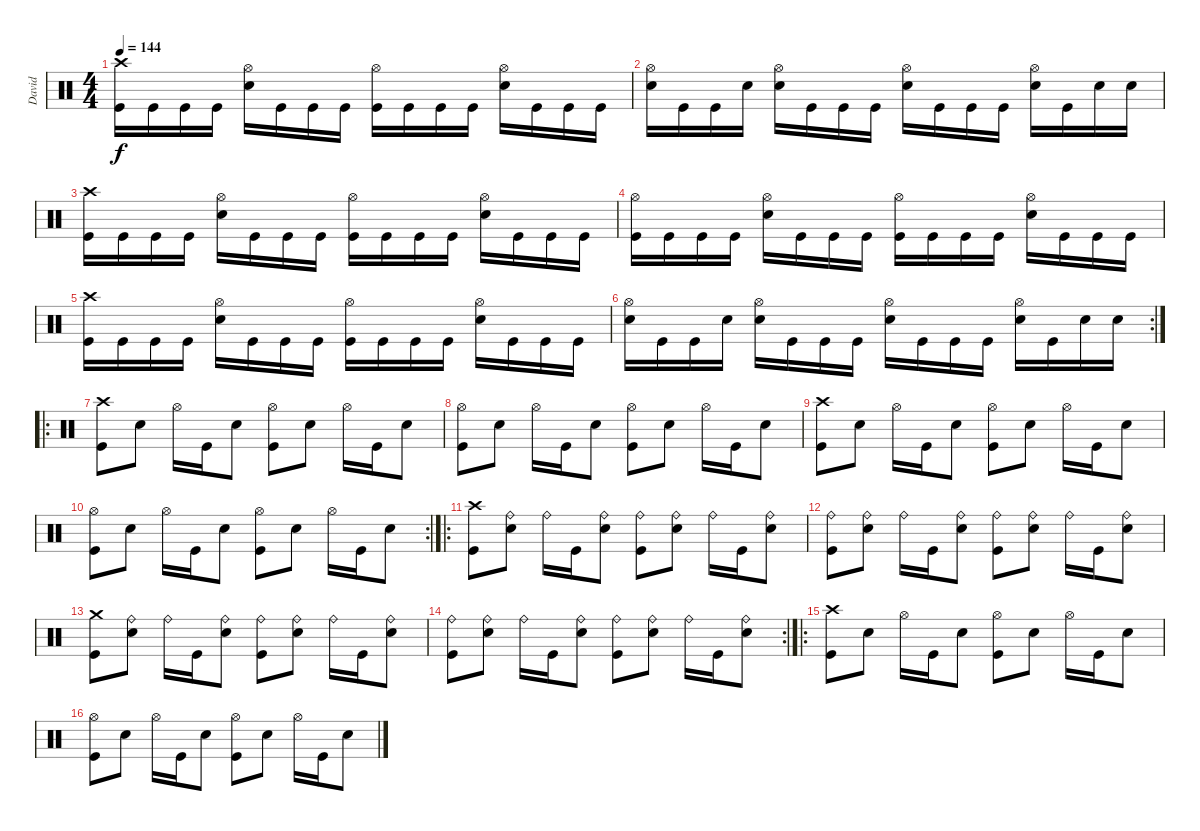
\track ("David" "David") {instrument percussion}
\staff {score}
\articulation defaults
\ts (4 4)
\tempo 144
\clef neutral
\ks c
("Crash high (hit)" "Kick (hit)").16{dy f} "Kick (hit)".16 "Kick (hit)".16 "Kick (hit)".16 ("Hi-Hat (open)" "Electric Snare (hit)").16 "Kick (hit)".16 "Kick (hit)".16 "Kick (hit)".16 ("Hi-Hat (open)" "Kick (hit)").16 "Kick (hit)".16 "Kick (hit)".16 "Kick (hit)".16 ("Hi-Hat (open)" "Electric Snare (hit)").16 "Kick (hit)".16 "Kick (hit)".16 "Kick (hit)".16 |
("Hi-Hat (open)" "Electric Snare (hit)").16 "Kick (hit)".16 "Kick (hit)".16 "Electric Snare (hit)".16 ("Hi-Hat (open)" "Electric Snare (hit)").16 "Kick (hit)".16 "Kick (hit)".16 "Kick (hit)".16 ("Hi-Hat (open)" "Electric Snare (hit)").16 "Kick (hit)".16 "Kick (hit)".16 "Kick (hit)".16 ("Hi-Hat (open)" "Electric Snare (hit)").16 "Kick (hit)".16 "Electric Snare (hit)".16 "Electric Snare (hit)".16 |
("Crash high (hit)" "Kick (hit)").16 "Kick (hit)".16 "Kick (hit)".16 "Kick (hit)".16 ("Hi-Hat (open)" "Electric Snare (hit)").16 "Kick (hit)".16 "Kick (hit)".16 "Kick (hit)".16 ("Hi-Hat (open)" "Kick (hit)").16 "Kick (hit)".16 "Kick (hit)".16 "Kick (hit)".16 ("Hi-Hat (open)" "Electric Snare (hit)").16 "Kick (hit)".16 "Kick (hit)".16 "Kick (hit)".16 |
("Hi-Hat (open)" "Kick (hit)").16 "Kick (hit)".16 "Kick (hit)".16 "Kick (hit)".16 ("Hi-Hat (open)" "Electric Snare (hit)").16 "Kick (hit)".16 "Kick (hit)".16 "Kick (hit)".16 ("Hi-Hat (open)" "Kick (hit)").16 "Kick (hit)".16 "Kick (hit)".16 "Kick (hit)".16 ("Hi-Hat (open)" "Electric Snare (hit)").16 "Kick (hit)".16 "Kick (hit)".16 "Kick (hit)".16 |
("Crash high (hit)" "Kick (hit)").16 "Kick (hit)".16 "Kick (hit)".16 "Kick (hit)".16 ("Hi-Hat (open)" "Electric Snare (hit)").16 "Kick (hit)".16 "Kick (hit)".16 "Kick (hit)".16 ("Hi-Hat (open)" "Kick (hit)").16 "Kick (hit)".16 "Kick (hit)".16 "Kick (hit)".16 ("Hi-Hat (open)" "Electric Snare (hit)").16 "Kick (hit)".16 "Kick (hit)".16 "Kick (hit)".16 |
\rc 2
("Hi-Hat (open)" "Electric Snare (hit)").16 "Kick (hit)".16 "Kick (hit)".16 "Electric Snare (hit)".16 ("Hi-Hat (open)" "Electric Snare (hit)").16 "Kick (hit)".16 "Kick (hit)".16 "Kick (hit)".16 ("Hi-Hat (open)" "Electric Snare (hit)").16 "Kick (hit)".16 "Kick (hit)".16 "Kick (hit)".16 ("Hi-Hat (open)" "Electric Snare (hit)").16 "Kick (hit)".16 "Electric Snare (hit)".16 "Electric Snare (hit)".16 |
\ro
("Crash high (hit)" "Kick (hit)").8 "Electric Snare (hit)".8 "Hi-Hat (open)".16 "Kick (hit)".16 "Electric Snare (hit)".8 ("Hi-Hat (open)" "Kick (hit)").8 "Electric Snare (hit)".8 "Hi-Hat (open)".16 "Kick (hit)".16 "Electric Snare (hit)".8 |
("Hi-Hat (open)" "Kick (hit)").8 "Electric Snare (hit)".8 "Hi-Hat (open)".16 "Kick (hit)".16 "Electric Snare (hit)".8 ("Hi-Hat (open)" "Kick (hit)").8 "Electric Snare (hit)".8 "Hi-Hat (open)".16 "Kick (hit)".16 "Electric Snare (hit)".8 |
("Crash high (hit)" "Kick (hit)").8 "Electric Snare (hit)".8 "Hi-Hat (open)".16 "Kick (hit)".16 "Electric Snare (hit)".8 ("Hi-Hat (open)" "Kick (hit)").8 "Electric Snare (hit)".8 "Hi-Hat (open)".16 "Kick (hit)".16 "Electric Snare (hit)".8 |
\rc 2
("Hi-Hat (open)" "Kick (hit)").8 "Electric Snare (hit)".8 "Hi-Hat (open)".16 "Kick (hit)".16 "Electric Snare (hit)".8 ("Hi-Hat (open)" "Kick (hit)").8 "Electric Snare (hit)".8 "Hi-Hat (open)".16 "Kick (hit)".16 "Electric Snare (hit)".8 |
\ro
("Crash high (hit)" "Kick (hit)").8 ("Ride (bell)" "Electric Snare (hit)").8 "Ride (bell)".16 "Kick (hit)".16 ("Ride (bell)" "Electric Snare (hit)").8 ("Ride (bell)" "Kick (hit)").8 ("Ride (bell)" "Electric Snare (hit)").8 "Ride (bell)".16 "Kick (hit)".16 ("Ride (bell)" "Electric Snare (hit)").8 |
("Ride (bell)" "Kick (hit)").8 ("Ride (bell)" "Electric Snare (hit)").8 "Ride (bell)".16 "Kick (hit)".16 ("Ride (bell)" "Electric Snare (hit)").8 ("Ride (bell)" "Kick (hit)").8 ("Ride (bell)" "Electric Snare (hit)").8 "Ride (bell)".16 "Kick (hit)".16 ("Ride (bell)" "Electric Snare (hit)").8 |
("Crash medium (hit)" "Kick (hit)").8 ("Ride (bell)" "Electric Snare (hit)").8 "Ride (bell)".16 "Kick (hit)".16 ("Ride (bell)" "Electric Snare (hit)").8 ("Ride (bell)" "Kick (hit)").8 ("Ride (bell)" "Electric Snare (hit)").8 "Ride (bell)".16 "Kick (hit)".16 ("Ride (bell)" "Electric Snare (hit)").8 |
\rc 2
("Ride (bell)" "Kick (hit)").8 ("Ride (bell)" "Electric Snare (hit)").8 "Ride (bell)".16 "Kick (hit)".16 ("Ride (bell)" "Electric Snare (hit)").8 ("Ride (bell)" "Kick (hit)").8 ("Ride (bell)" "Electric Snare (hit)").8 "Ride (bell)".16 "Kick (hit)".16 ("Ride (bell)" "Electric Snare (hit)").8 |
\ro
("Crash high (hit)" "Kick (hit)").8 "Electric Snare (hit)".8 "Hi-Hat (open)".16 "Kick (hit)".16 "Electric Snare (hit)".8 ("Hi-Hat (open)" "Kick (hit)").8 "Electric Snare (hit)".8 "Hi-Hat (open)".16 "Kick (hit)".16 "Electric Snare (hit)".8 |
("Hi-Hat (open)" "Kick (hit)").8 "Electric Snare (hit)".8 "Hi-Hat (open)".16 "Kick (hit)".16 "Electric Snare (hit)".8 ("Hi-Hat (open)" "Kick (hit)").8 "Electric Snare (hit)".8 "Hi-Hat (open)".16 "Kick (hit)".16 "Electric Snare (hit)".8
